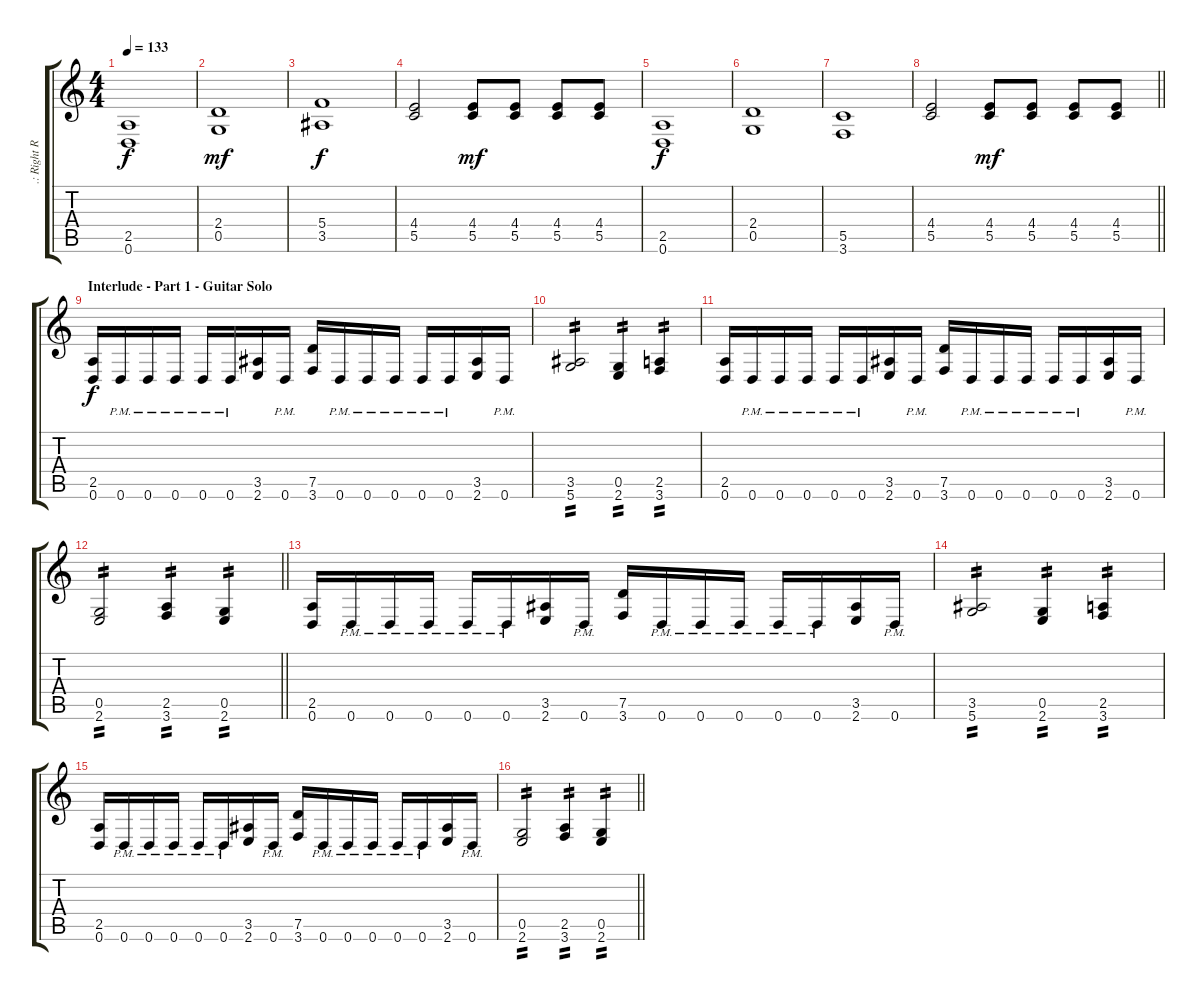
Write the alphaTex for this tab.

\track (".: Right Rythm Guitar :." ".: Right R") {instrument distortionguitar}
\staff {score tabs}
\tuning (D4 A3 F3 C3 G2 D2) {hide}
\ts (4 4)
\tempo 133
\clef g2
\ks c
(2.5 0.6).1{dy f} |
(2.4 0.5).1{dy mf} |
(5.4 3.5).1{dy f} |
(4.4 5.5).2 (4.4 5.5).8{dy mf} (4.4 5.5).8 (4.4 5.5).8 (4.4 5.5).8 |
(2.5 0.6).1{dy f} |
(2.4 0.5).1 |
(5.5 3.6).1 |
\barLineRight lightlight
(4.4 5.5).2 (4.4 5.5).8{dy mf} (4.4 5.5).8 (4.4 5.5).8 (4.4 5.5).8 |
\section ("" "Interlude - Part 1 - Guitar Solo")
(2.5 0.6).16{dy f} 0.6{pm}.16 0.6{pm}.16 0.6{pm}.16 0.6{pm}.16 0.6{pm}.16 (3.5 2.6).16 0.6{pm}.16 (7.5 3.6).16 0.6{pm}.16 0.6{pm}.16 0.6{pm}.16 0.6{pm}.16 0.6{pm}.16 (3.5 2.6).16 0.6{pm}.16 |
(3.5 5.6).2{tp 2} (0.5 2.6).4{tp 2} (2.5 3.6).4{tp 2} |
(2.5 0.6).16 0.6{pm}.16 0.6{pm}.16 0.6{pm}.16 0.6{pm}.16 0.6{pm}.16 (3.5 2.6).16 0.6{pm}.16 (7.5 3.6).16 0.6{pm}.16 0.6{pm}.16 0.6{pm}.16 0.6{pm}.16 0.6{pm}.16 (3.5 2.6).16 0.6{pm}.16 |
\barLineRight lightlight
(0.5 2.6).2{tp 2} (2.5 3.6).4{tp 2} (0.5 2.6).4{tp 2} |
(2.5 0.6).16 0.6{pm}.16 0.6{pm}.16 0.6{pm}.16 0.6{pm}.16 0.6{pm}.16 (3.5 2.6).16 0.6{pm}.16 (7.5 3.6).16 0.6{pm}.16 0.6{pm}.16 0.6{pm}.16 0.6{pm}.16 0.6{pm}.16 (3.5 2.6).16 0.6{pm}.16 |
(3.5 5.6).2{tp 2} (0.5 2.6).4{tp 2} (2.5 3.6).4{tp 2} |
(2.5 0.6).16 0.6{pm}.16 0.6{pm}.16 0.6{pm}.16 0.6{pm}.16 0.6{pm}.16 (3.5 2.6).16 0.6{pm}.16 (7.5 3.6).16 0.6{pm}.16 0.6{pm}.16 0.6{pm}.16 0.6{pm}.16 0.6{pm}.16 (3.5 2.6).16 0.6{pm}.16 |
\barLineRight lightlight
(0.5 2.6).2{tp 2} (2.5 3.6).4{tp 2} (0.5 2.6).4{tp 2}
